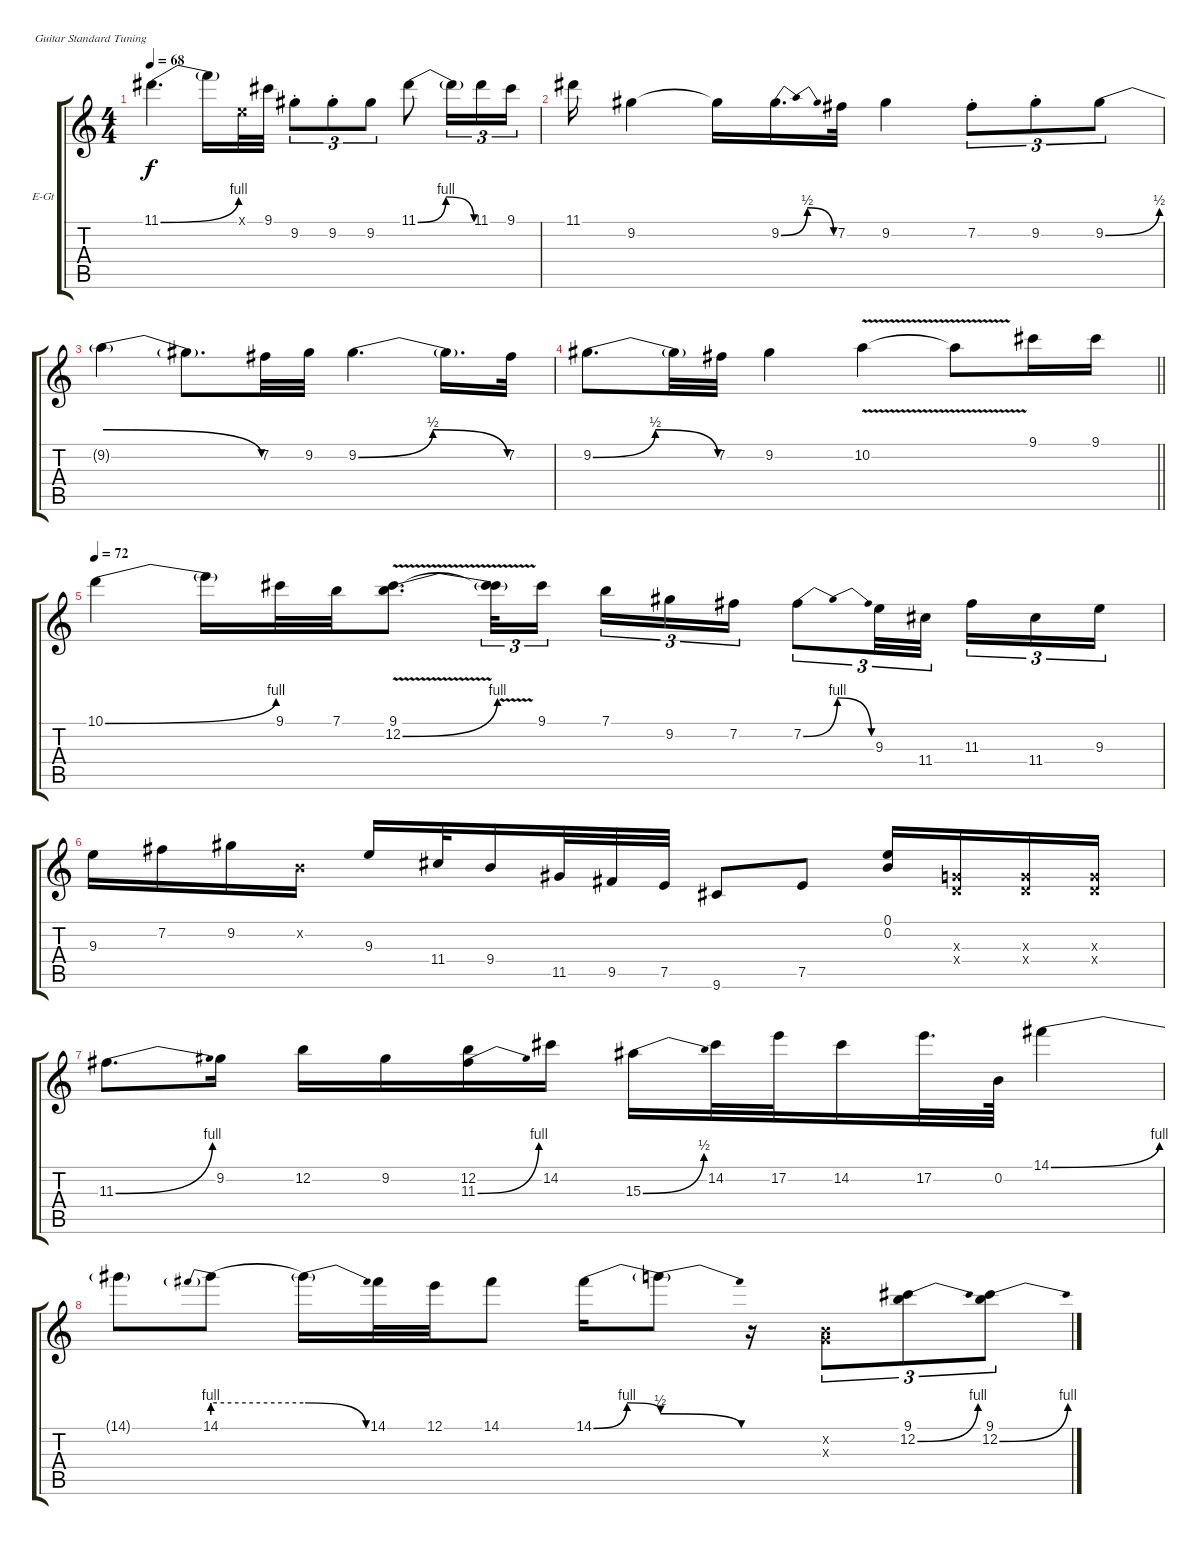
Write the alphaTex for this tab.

\bracketExtendMode groupsimilarinstruments
\firstSystemTrackNameOrientation horizontal
\otherSystemsTrackNameOrientation horizontal
\track ("David" "E-Gt") {instrument distortionguitar}
\staff {score tabs}
\tuning (E4 B3 G3 D3 A2 E2)
\ts (4 4)
\tempo 68
\clef g2
\ks c
11.1{be (bend 4.2 0 17.4 4)}.4{d dy f} 11.1{t}.16 0.1{x}.32 9.1.32 9.2{st}.8{tu (3 2)} 9.2{st}.8{tu (3 2)} 9.2.8{tu (3 2)} 11.1{be (bendrelease 0 0 6 4 36.6 4 58.199999999999996 0)}.8 11.1{t}.16{tu (3 2)} 11.1.16{tu (3 2)} 9.1.16{tu (3 2)} |
11.1.16 9.2.4 9.2{t}.16 9.2{be (bendrelease 14.399999999999999 0 23.4 2 34.8 2 50.4 0)}.16{d} 7.2.32 9.2.4 7.2{st}.8{tu (3 2)} 9.2{st}.8{tu (3 2)} 9.2{be (bend 23.4 0 56.4 2)}.8{tu (3 2)} |
9.2{be (release 39.6 2 59.4 0) t}.4 9.2{t}.8{d} 7.2.32 9.2.32 9.2{be (bendrelease 0 0 8.4 2 47.4 2 59.4 0)}.4{d} 9.2{t}.16{d} 7.2.32 |
\barLineRight lightlight
9.2{be (bendrelease 43.8 0 46.8 2 53.4 2 59.4 0)}.8{d} 9.2{t}.32 7.2.32 9.2.4 10.2{v}.4 10.2{v t}.8 9.1.16 9.1.16 |
\tempo 72
10.1{be (bend 0 0 15 4)}.4 10.1{t}.16 9.1.32 7.1.32 (12.2{be (bend 0 0 15 4) v} 9.1).8{d} (9.1{t} 12.2{v t}).32{tu (3 2)} 9.1.16{tu (3 2)} 7.1.16{tu (3 2)} 9.2.16{tu (3 2)} 7.2.16{tu (3 2)} 7.2{be (bendrelease 0 0 10.2 4 20.4 4 30 0)}.8{tu (3 2)} 9.3.32{tu (3 2)} 11.4.32{tu (3 2)} 11.3.16{tu (3 2)} 11.4.16{tu (3 2)} 9.3.16{tu (3 2)} |
9.3.16 7.2.16 9.2.16 0.2{x}.16 9.3.16 11.4.32 9.4.16 11.5.32 9.5.32 7.5.32 9.6.8 7.5.8 (0.2 0.1).16 (0.4{x} 0.3{x}).16 (0.4{x} 0.3{x}).16 (0.4{x} 0.3{x}).16 |
11.3{be (bend 0 0 15 4)}.8{d} 9.2.16 12.2.16 9.2.16 (11.3{be (bend 0 0 15 4)} 12.2).16 14.2.16 15.3{be (bend 0 0 12.6 2)}.16 14.2.32 17.2.32 14.2.16 17.2.32{d} 0.2.64 14.1{be (bend 0 0 15 4)}.4 |
14.1{t}.8 14.1{be (prebend 0 4 60 4)}.8 14.1{be (release 32.4 4 59.4 0) t}.16 14.1.32 12.1.32 14.1.8 14.1{be (bendrelease 0 0 10.2 4 20.4 4 31.2 2)}.16 14.1{be (release 0 2 60 0) t}.8 r.16 (0.2{x} 0.3{x}).8{tu (3 2)} (12.2{be (bend 0 0 15 4)} 9.1).8{tu (3 2)} (12.2{be (bend 0 0 15 4)} 9.1).8{tu (3 2)}
